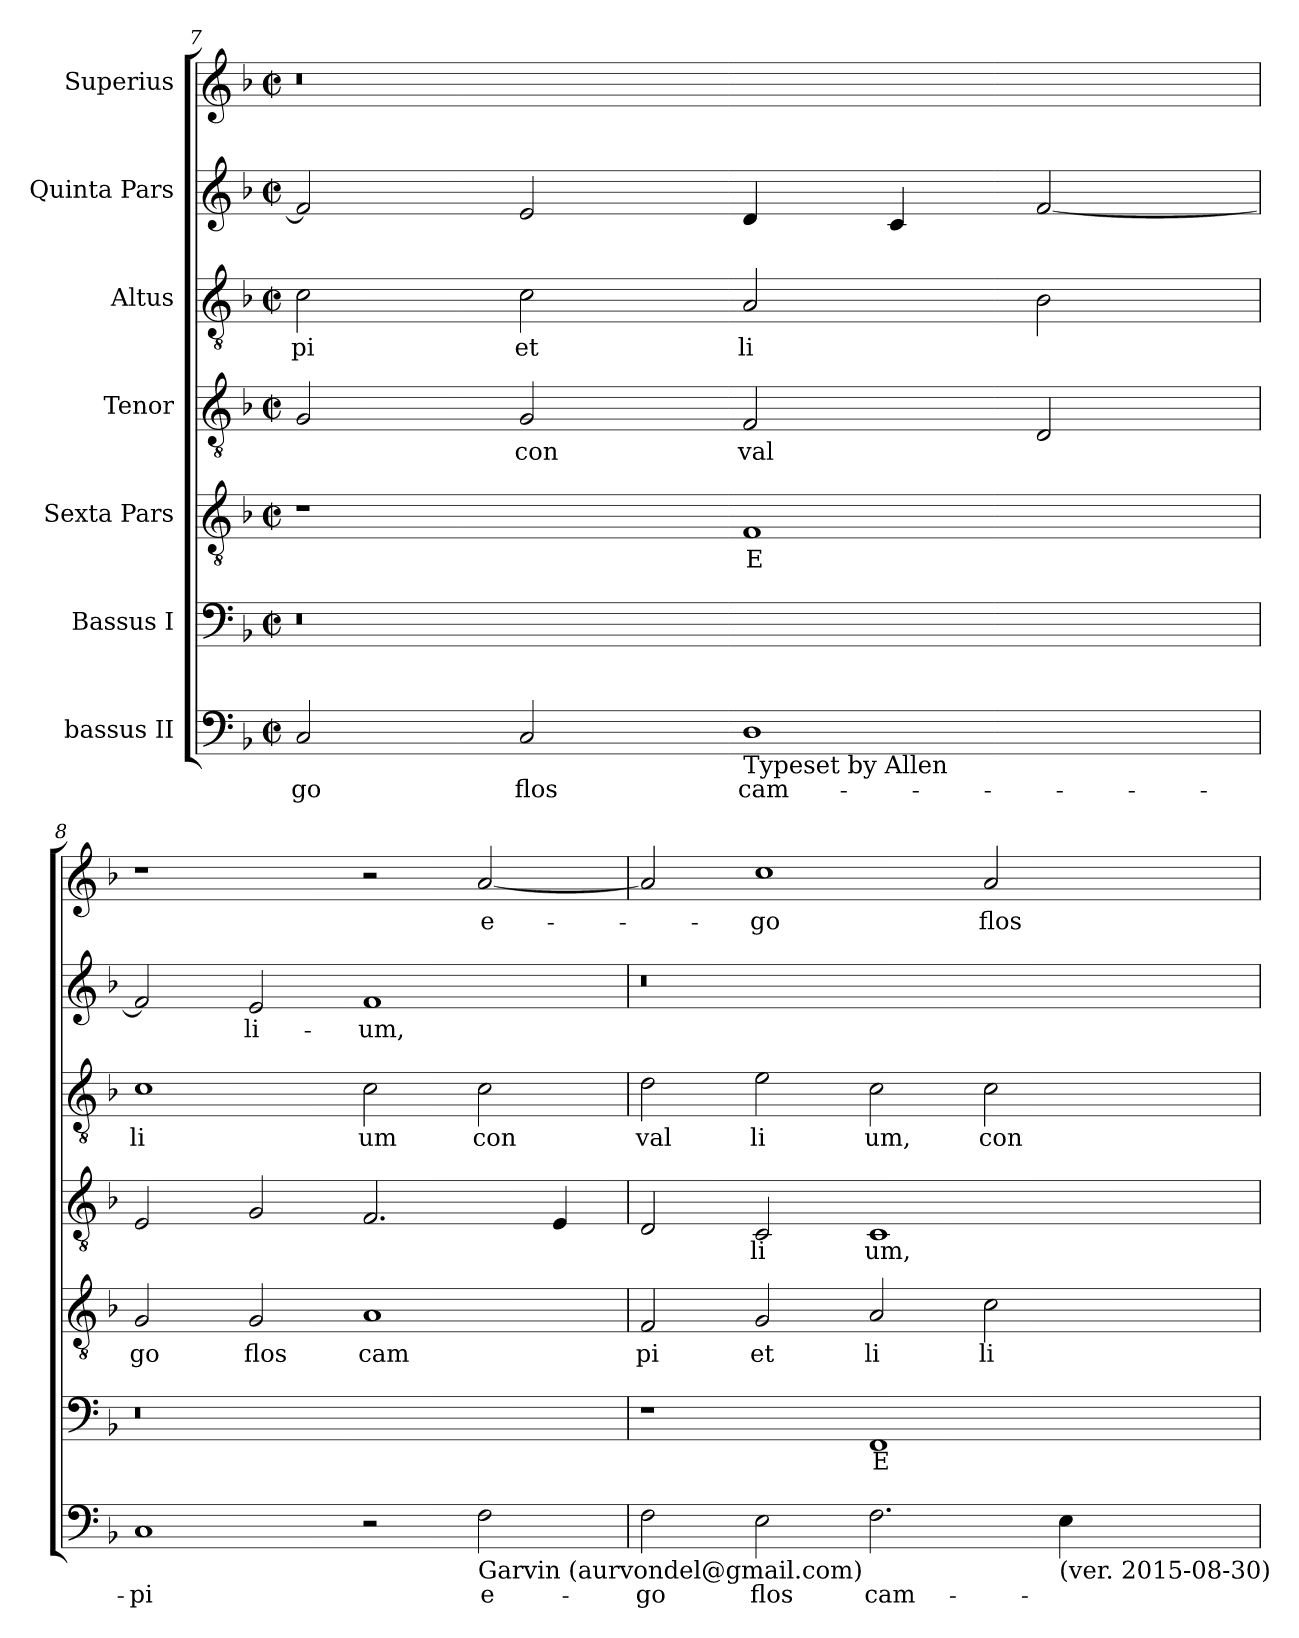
**kern	**text	**kern	**text	**kern	**text	**kern	**text	**kern	**text	**kern	**text	**kern	**text
*part7	*part7	*part6	*part6	*part5	*part5	*part4	*part4	*part3	*part3	*part2	*part2	*part1	*part1
*staff7	*staff7	*staff6	*staff6	*staff5	*staff5	*staff4	*staff4	*staff3	*staff3	*staff2	*staff2	*staff1	*staff1
*I"bassus II	*	*I"Bassus I	*	*I"Sexta Pars	*	*I"Tenor	*	*I"Altus	*	*I"Quinta Pars	*	*I"Superius	*
*clefF4	*	*clefF4	*	*clefGv2	*	*clefGv2	*	*clefGv2	*	*clefG2	*	*clefG2	*
*k[b-]	*	*k[b-]	*	*k[b-]	*	*k[b-]	*	*k[b-]	*	*k[b-]	*	*k[b-]	*
*F:	*	*F:	*	*F:	*	*F:	*	*F:	*	*F:	*	*F:	*
*M2/2	*	*M2/2	*	*M2/2	*	*M2/2	*	*M2/2	*	*M2/2	*	*M2/2	*
*met(c|)	*	*met(c|)	*	*met(c|)	*	*met(c|)	*	*met(c|)	*	*met(c|)	*	*met(c|)	*
=7	=7	=7	=7	=7	=7	=7	=7	=7	=7	=7	=7	=7	=7
!	!LO:LY:b:cj	!	!	!	!	!	!	!	!LO:LY:b:cj	!	!	!	!
2C/	-go	0r	.	1r	.	2G/	.	2c\	pi	2f/]	.	0r	.
!	!LO:LY:b:cj	!	!	!	!	!	!LO:LY:b:cj	!	!LO:LY:b:cj	!	!	!	!
2C/	flos	.	.	.	.	2G/	con	2c\	et	2e/	.	.	.
!LO:TX:b:t=Typeset by Allen	!	!	!	!	!	!	!	!	!	!	!	!	!
!	!LO:LY:b:cj	!	!	!	!LO:LY:b:cj	!	!LO:LY:b	!	!LO:LY:b:cj	!	!	!	!
1D	cam-	.	.	1F	E	2F/	val	2A/	li	4d/	.	.	.
.	.	.	.	.	.	.	.	.	.	4c/	.	.	.
.	.	.	.	.	.	2D/	.	2B-\	.	[<2f/	.	.	.
=8	=8	=8	=8	=8	=8	=8	=8	=8	=8	=8	=8	=8	=8
!	!LO:LY:b:cj	!	!	!	!LO:LY:b:cj	!	!	!	!LO:LY:b:cj	!	!	!	!
1C	-pi	0r	.	2G/	go	2E/	.	1c	li	2f/]	.	1r	.
!	!	!	!	!	!LO:LY:b:cj	!	!	!	!	!	!LO:LY:b:cj	!	!
.	.	.	.	2G/	flos	2G/	.	.	.	2e/	-li-	.	.
!	!	!	!	!	!LO:LY:b:cj	!	!	!	!LO:LY:b:cj	!	!LO:LY:b:cj	!	!
2r	.	.	.	1A	cam	2.F/	.	2c\	um	1f	-um,	2r	.
!LO:TX:b:t=Garvin (aurvondel@gmail.com)	!	!	!	!	!	!	!	!	!	!	!	!	!
!	!LO:LY:b:cj	!	!	!	!	!	!	!	!LO:LY:b:cj	!	!	!	!LO:LY:b:cj
2F\	e-	.	.	.	.	.	.	2c\	con	.	.	[<2a/	e-
.	.	.	.	.	.	4E/	.	.	.	.	.	.	.
=9	=9	=9	=9	=9	=9	=9	=9	=9	=9	=9	=9	=9	=9
!	!LO:LY:b:cj	!	!	!	!LO:LY:b:cj	!	!	!	!LO:LY:b:cj	!	!	!	!
2F\	-go	1r	.	2F/	pi	2D/	.	2d\	val	0r	.	2a/]	.
!	!LO:LY:b:cj	!	!	!	!LO:LY:b:cj	!	!LO:LY:b:cj	!	!LO:LY:b:cj	!	!	!	!LO:LY:b:cj
2E\	flos	.	.	2G/	et	2C/	li	2e\	li	.	.	1cc	-go
!	!LO:LY:b	!	!LO:LY:b:cj	!	!LO:LY:b:cj	!	!LO:LY:b:cj	!	!LO:LY:b:cj	!	!	!	!
2.F\	cam-	1FF	E-	2A/	li	1C	um,	2c\	um,	.	.	.	.
!	!	!	!	!	!LO:LY:b:cj	!	!	!	!LO:LY:b:cj	!	!	!	!LO:LY:b:cj
.	.	.	.	2c\	li	.	.	2c\	con	.	.	2a/	flos
!LO:TX:b:t=(ver. 2015-08-30)	!	!	!	!	!	!	!	!	!	!	!	!	!
4E\	.	.	.	.	.	.	.	.	.	.	.	.	.
=	=	=	=	=	=	=	=	=	=	=	=	=	=
*-	*-	*-	*-	*-	*-	*-	*-	*-	*-	*-	*-	*-	*-
